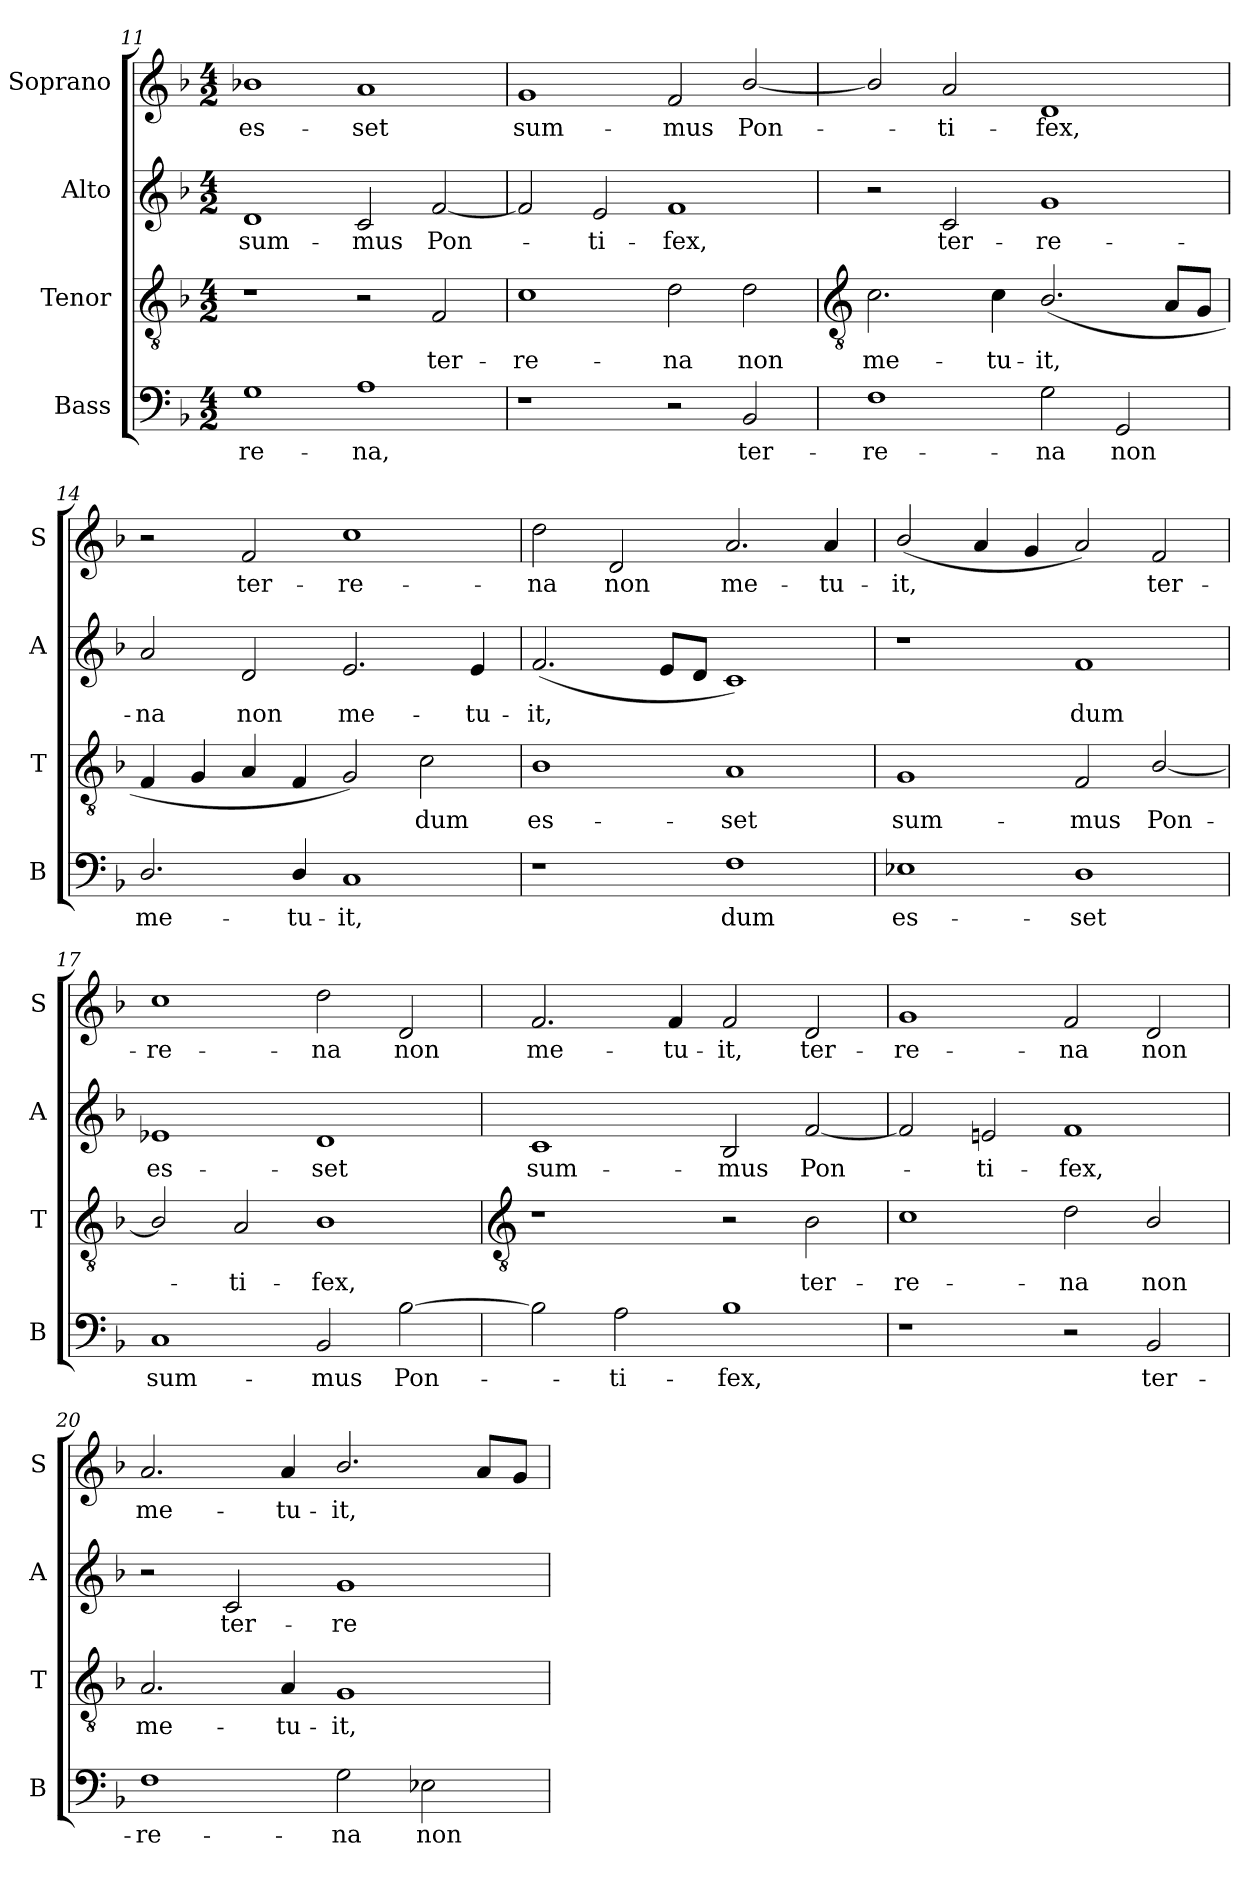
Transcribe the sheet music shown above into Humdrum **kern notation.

**kern	**text	**kern	**text	**kern	**text	**kern	**text
*part4	*part4	*part3	*part3	*part2	*part2	*part1	*part1
*staff4	*staff4	*staff3	*staff3	*staff2	*staff2	*staff1	*staff1
*I"Bass	*	*I"Tenor	*	*I"Alto	*	*I"Soprano	*
*I'B	*	*I'T	*	*I'A	*	*I'S	*
*clefF4	*	*clefGv2	*	*clefG2	*	*clefG2	*
*k[b-]	*	*k[b-]	*	*k[b-]	*	*k[b-]	*
*F:	*	*F:	*	*F:	*	*F:	*
*M4/2	*	*M4/2	*	*M4/2	*	*M4/2	*
=11	=11	=11	=11	=11	=11	=11	=11
!	!LO:LY:b	!	!	!	!LO:LY:b	!	!LO:LY:b
1G	-re-	1r	.	1d	sum-	1b-X	es-
!	!LO:LY:b	!	!	!	!LO:LY:b	!	!LO:LY:b
1A	-na,	2r	.	2c	-mus	1a	-set
!	!	!	!LO:LY:b	!	!LO:LY:b	!	!
.	.	2F	ter-	[2f	Pon-	.	.
=12	=12	=12	=12	=12	=12	=12	=12
!	!	!	!LO:LY:b	!	!	!	!LO:LY:b
1r	.	1c	-re-	2f]	.	1g	sum-
!	!	!	!	!	!LO:LY:b	!	!
.	.	.	.	2e	ti-	.	.
!	!	!	!LO:LY:b	!	!LO:LY:b	!	!LO:LY:b
2r	.	2d	-na	1f	-fex,	2f	-mus
!	!LO:LY:b	!	!LO:LY:b	!	!	!	!LO:LY:b
2BB-	ter-	2d	non	.	.	[2b-/	Pon-
!!LO:LB:g=z
=13	=13	=13	=13	=13	=13	=13	=13
*	*	*clefGv2	*	*	*	*	*
!	!LO:LY:b	!	!LO:LY:b	!	!	!	!
1F	-re-	2.c	me-	2r	.	2b-/]	.
!	!	!	!	!	!LO:LY:b	!	!LO:LY:b
.	.	.	.	2c	ter-	2a	ti-
!	!	!	!LO:LY:b	!	!	!	!
.	.	4c	-tu-	.	.	.	.
!	!LO:LY:b	!	!LO:LY:b	!	!LO:LY:b	!	!LO:LY:b
2G	-na	(<2.B-/	-it,	1g	-re-	1d	-fex,
!	!LO:LY:b	!	!	!	!	!	!
2GG	non	.	.	.	.	.	.
.	.	8AL	.	.	.	.	.
.	.	8GJ	.	.	.	.	.
=14	=14	=14	=14	=14	=14	=14	=14
!	!LO:LY:b	!	!	!	!LO:LY:b	!	!
2.D/	me-	4F	.	2a	-na	2r	.
.	.	4G	.	.	.	.	.
!	!	!	!	!	!LO:LY:b	!	!LO:LY:b
.	.	4A	.	2d	non	2f	ter-
!	!LO:LY:b	!	!	!	!	!	!
4D/	-tu-	4F	.	.	.	.	.
!	!LO:LY:b	!	!	!	!LO:LY:b	!	!LO:LY:b
1C	-it,	2G)	.	2.e	me-	1cc	-re-
!	!	!	!LO:LY:b	!	!	!	!
.	.	2c	dum	.	.	.	.
!	!	!	!	!	!LO:LY:b	!	!
.	.	.	.	4e	-tu-	.	.
=15	=15	=15	=15	=15	=15	=15	=15
!	!	!	!LO:LY:b	!	!LO:LY:b	!	!LO:LY:b
1r	.	1B-	es-	(<2.f	-it,	2dd	-na
!	!	!	!	!	!	!	!LO:LY:b
.	.	.	.	.	.	2d	non
.	.	.	.	8eL	.	.	.
.	.	.	.	8dJ	.	.	.
!	!LO:LY:b	!	!LO:LY:b	!	!	!	!LO:LY:b
1F	dum	1A	-set	1c)	.	2.a	me-
!	!	!	!	!	!	!	!LO:LY:b
.	.	.	.	.	.	4a	-tu-
=16	=16	=16	=16	=16	=16	=16	=16
!	!LO:LY:b	!	!LO:LY:b	!	!	!	!LO:LY:b
1E-X	es-	1G	sum-	1r	.	(<2b-/	-it,
.	.	.	.	.	.	4a	.
.	.	.	.	.	.	4g	.
!	!LO:LY:b	!	!LO:LY:b	!	!LO:LY:b	!	!
1D	-set	2F	-mus	1f	dum	2a)	.
!	!	!	!LO:LY:b	!	!	!	!LO:LY:b
.	.	[2B-/	Pon-	.	.	2f	ter-
=17	=17	=17	=17	=17	=17	=17	=17
!	!LO:LY:b	!	!	!	!LO:LY:b	!	!LO:LY:b
1C	sum-	2B-/]	.	1e-X	es-	1cc	-re-
!	!	!	!LO:LY:b	!	!	!	!
.	.	2A	ti-	.	.	.	.
!	!LO:LY:b	!	!LO:LY:b	!	!LO:LY:b	!	!LO:LY:b
2BB-	-mus	1B-	-fex,	1d	-set	2dd	-na
!	!LO:LY:b	!	!	!	!	!	!LO:LY:b
[2B-	Pon-	.	.	.	.	2d	non
!!LO:LB:g=z
=18	=18	=18	=18	=18	=18	=18	=18
*	*	*clefGv2	*	*	*	*	*
!	!	!	!	!	!LO:LY:b	!	!LO:LY:b
2B-]	.	1r	.	1c	sum-	2.f	me-
!	!LO:LY:b	!	!	!	!	!	!
2A	-ti-	.	.	.	.	.	.
!	!	!	!	!	!	!	!LO:LY:b
.	.	.	.	.	.	4f	-tu-
!	!LO:LY:b	!	!	!	!LO:LY:b	!	!LO:LY:b
1B-	-fex,	2r	.	2B-	-mus	2f	-it,
!	!	!	!LO:LY:b	!	!LO:LY:b	!	!LO:LY:b
.	.	2B-	ter-	[2f	Pon-	2d	ter-
=19	=19	=19	=19	=19	=19	=19	=19
!	!	!	!LO:LY:b	!	!	!	!LO:LY:b
1r	.	1c	-re-	2f]	.	1g	-re-
!	!	!	!	!	!LO:LY:b	!	!
.	.	.	.	2en	ti-	.	.
!	!	!	!LO:LY:b	!	!LO:LY:b	!	!LO:LY:b
2r	.	2d	-na	1f	-fex,	2f	-na
!	!LO:LY:b	!	!LO:LY:b	!	!	!	!LO:LY:b
2BB-	ter-	2B-/	non	.	.	2d	non
=20	=20	=20	=20	=20	=20	=20	=20
!	!LO:LY:b	!	!LO:LY:b	!	!	!	!LO:LY:b
1F	-re-	2.A	me-	2r	.	2.a	me-
!	!	!	!	!	!LO:LY:b	!	!
.	.	.	.	2c	ter-	.	.
!	!	!	!LO:LY:b	!	!	!	!LO:LY:b
.	.	4A	-tu-	.	.	4a	-tu-
!	!LO:LY:b	!	!LO:LY:b	!	!LO:LY:b	!	!LO:LY:b
2G	-na	1G	-it,	1g	-re-	2.b-/	-it,
!	!LO:LY:b	!	!	!	!	!	!
2E-X	non	.	.	.	.	.	.
.	.	.	.	.	.	8aL	.
.	.	.	.	.	.	8gJ	.
=	=	=	=	=	=	=	=
*-	*-	*-	*-	*-	*-	*-	*-
